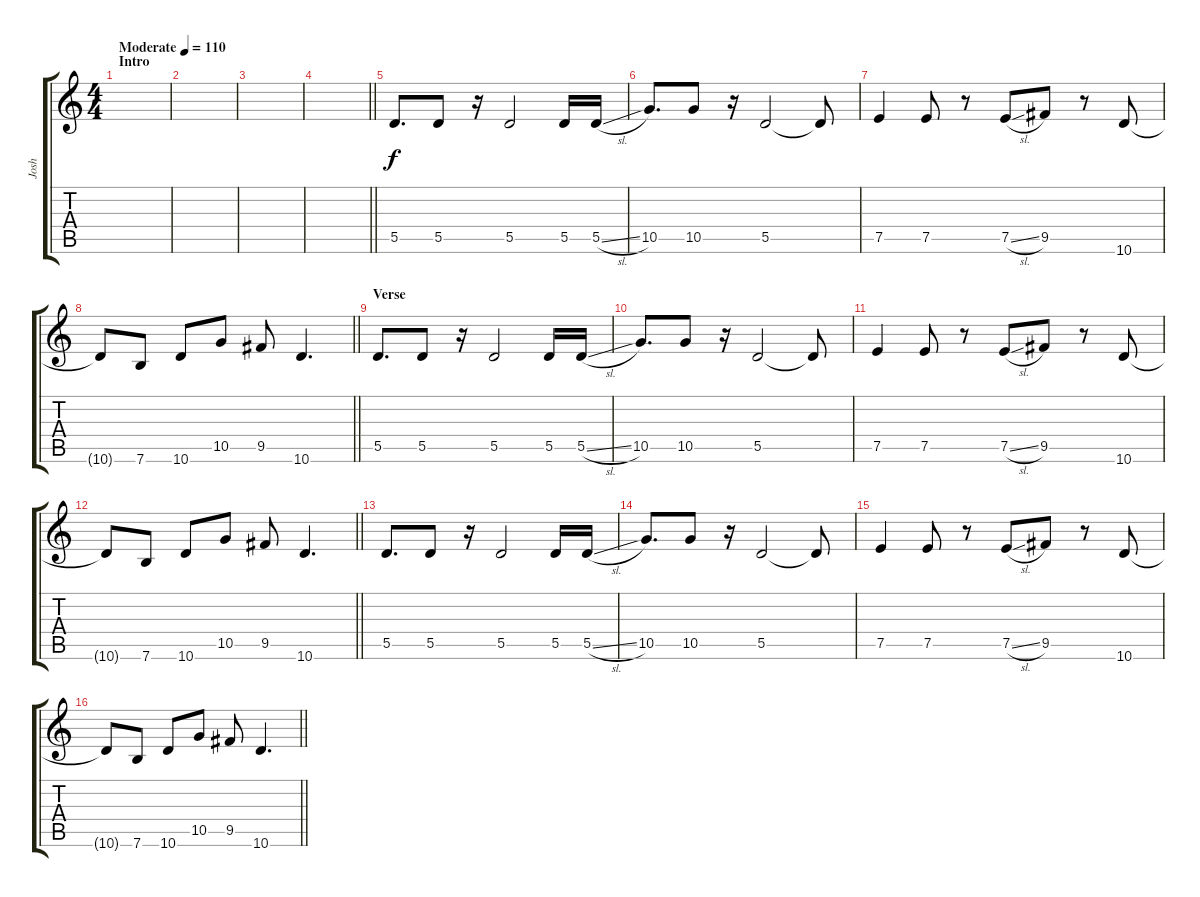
\track ("Josh" "Josh") {instrument electricguitarclean}
\staff {score tabs}
\tuning (E4 B3 G3 D3 A2 E2) {hide}
\ts (4 4)
\section ("" "Intro")
\tempo (110 "Moderate")
\clef g2
\ks c
|
|
|
\barLineRight lightlight
|
5.5.8{d} 5.5.8 r.16 5.5.2 5.5.16 5.5{sl}.16 |
10.5.8{d} 10.5.8 r.16 5.5.2 5.5{t}.8 |
7.5.4 7.5.8 r.8 7.5{sl}.8 9.5.8 r.8 10.6.8 |
\barLineRight lightlight
10.6{t}.8 7.6.8 10.6.8 10.5.8 9.5.8 10.6.4{d} |
\section ("" "Verse")
5.5.8{d} 5.5.8 r.16 5.5.2 5.5.16 5.5{sl}.16 |
10.5.8{d} 10.5.8 r.16 5.5.2 5.5{t}.8 |
7.5.4 7.5.8 r.8 7.5{sl}.8 9.5.8 r.8 10.6.8 |
\barLineRight lightlight
10.6{t}.8 7.6.8 10.6.8 10.5.8 9.5.8 10.6.4{d} |
5.5.8{d} 5.5.8 r.16 5.5.2 5.5.16 5.5{sl}.16 |
10.5.8{d} 10.5.8 r.16 5.5.2 5.5{t}.8 |
7.5.4 7.5.8 r.8 7.5{sl}.8 9.5.8 r.8 10.6.8 |
\barLineRight lightlight
10.6{t}.8 7.6.8 10.6.8 10.5.8 9.5.8 10.6.4{d}
